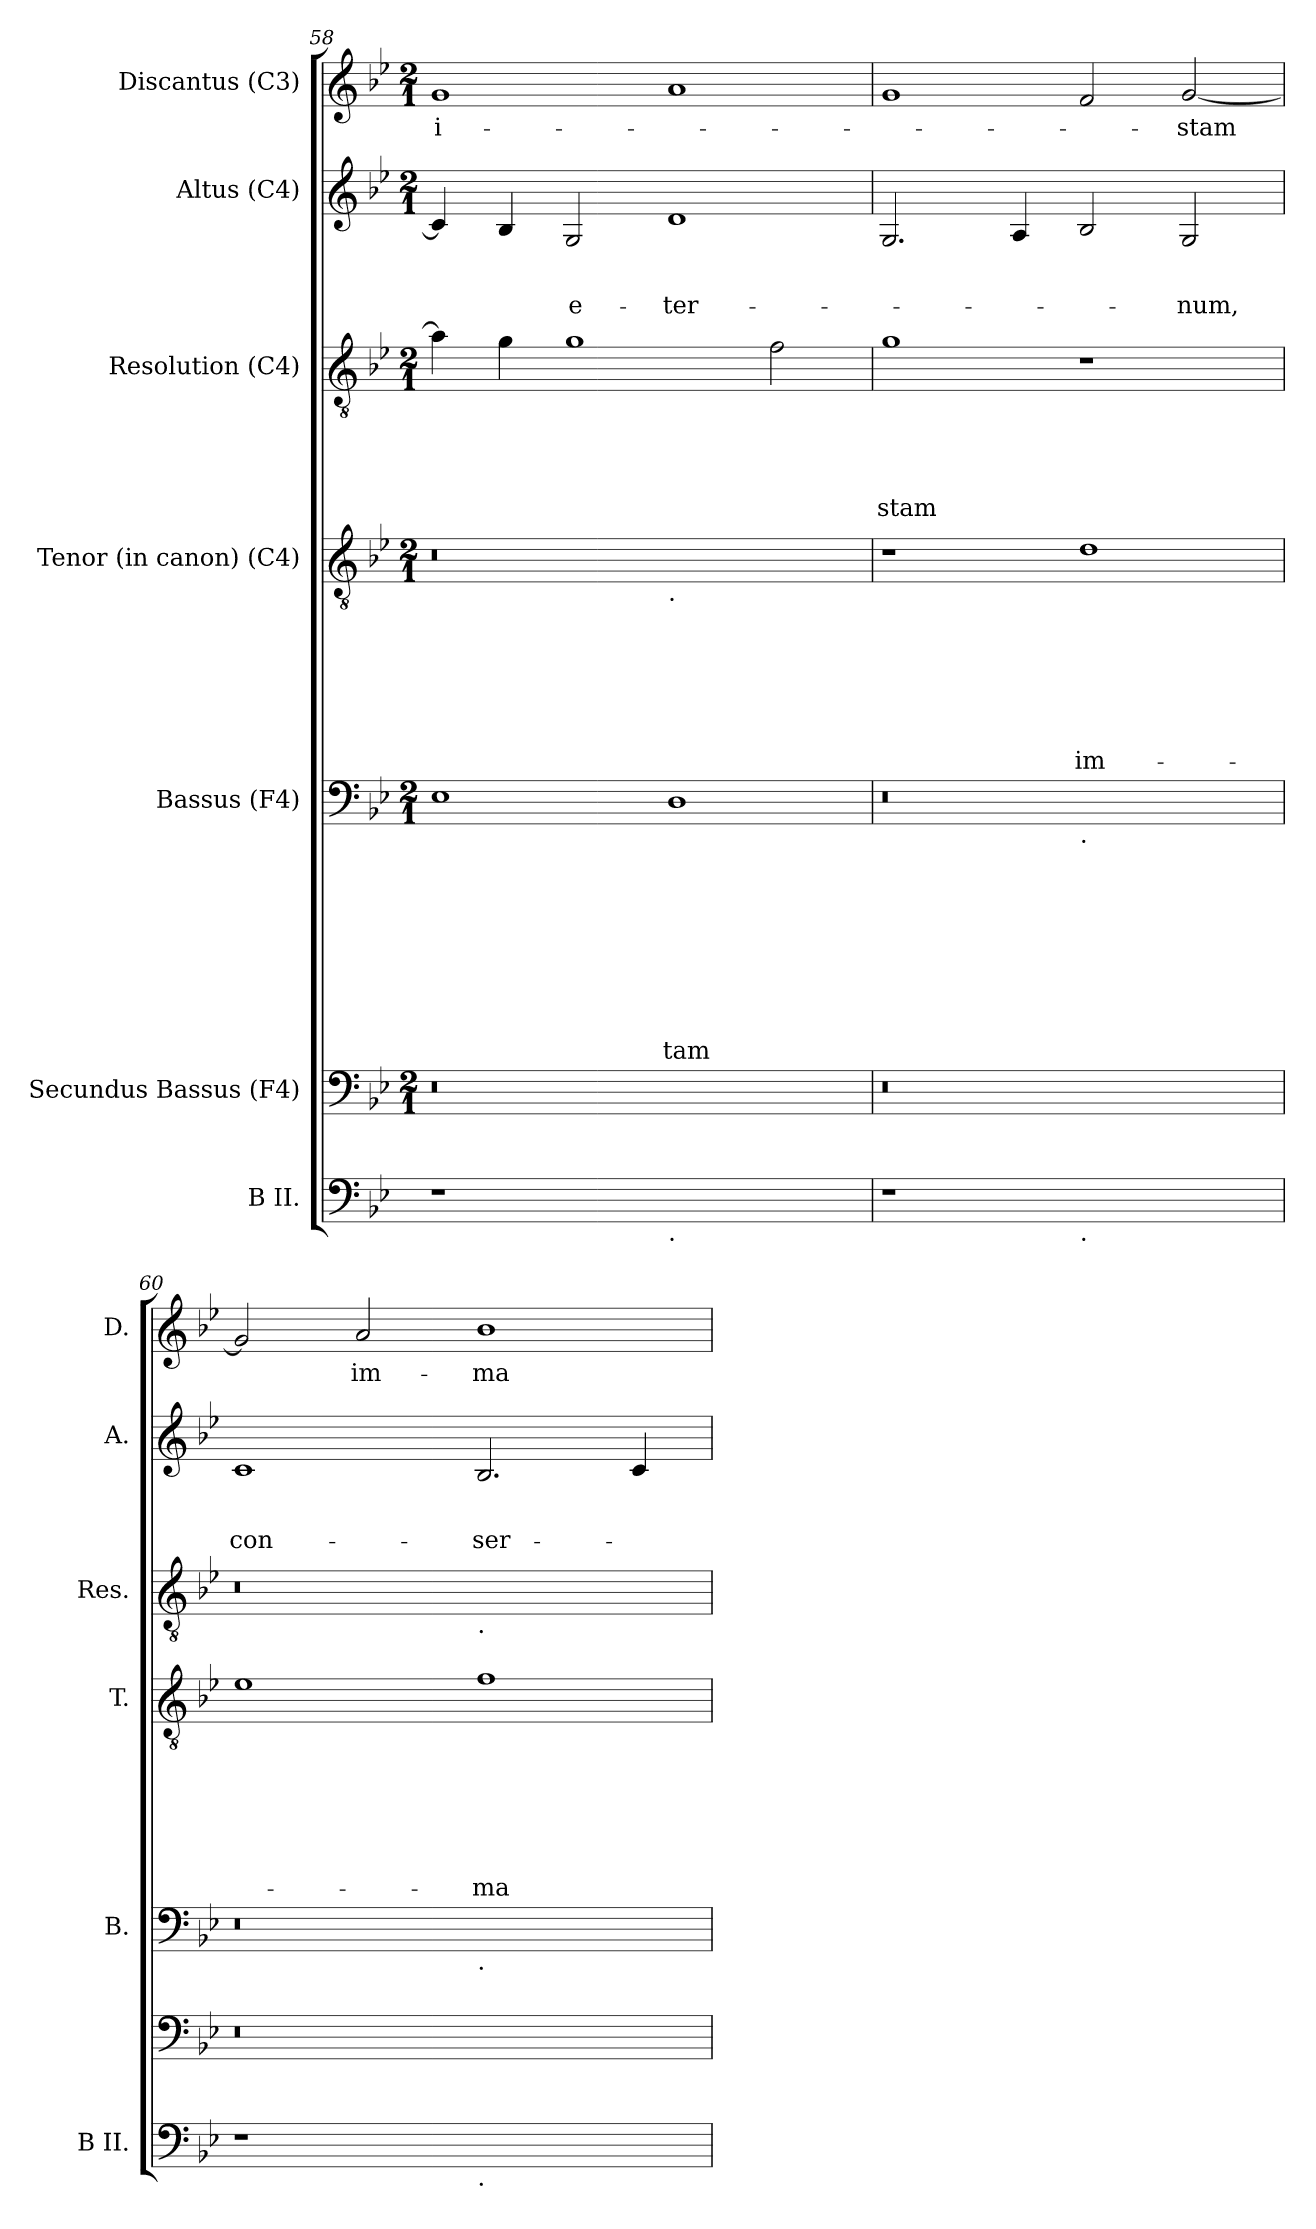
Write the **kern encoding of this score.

**kern	**kern	**kern	**text	**text	**text	**text	**text	**text	**text	**text	**text	**kern	**text	**text	**text	**text	**text	**text	**text	**kern	**text	**text	**text	**text	**text	**kern	**text	**text	**text	**kern	**text
*part7	*part6	*part5	*part5	*part5	*part5	*part5	*part5	*part5	*part5	*part5	*part5	*part4	*part4	*part4	*part4	*part4	*part4	*part4	*part4	*part3	*part3	*part3	*part3	*part3	*part3	*part2	*part2	*part2	*part2	*part1	*part1
*staff7	*staff6	*staff5	*staff5	*staff5	*staff5	*staff5	*staff5	*staff5	*staff5	*staff5	*staff5	*staff4	*staff4	*staff4	*staff4	*staff4	*staff4	*staff4	*staff4	*staff3	*staff3	*staff3	*staff3	*staff3	*staff3	*staff2	*staff2	*staff2	*staff2	*staff1	*staff1
*I"B II.	*I"Secundus Bassus (F4)	*I"Bassus (F4)	*	*	*	*	*	*	*	*	*	*I"Tenor (in canon) (C4)	*	*	*	*	*	*	*	*I"Resolution (C4)	*	*	*	*	*	*I"Altus (C4)	*	*	*	*I"Discantus (C3)	*
*I'B II.	*	*I'B.	*	*	*	*	*	*	*	*	*	*I'T.	*	*	*	*	*	*	*	*I'Res.	*	*	*	*	*	*I'A.	*	*	*	*I'D.	*
*clefF4	*clefF4	*clefF4	*	*	*	*	*	*	*	*	*	*clefGv2	*	*	*	*	*	*	*	*clefGv2	*	*	*	*	*	*clefG2	*	*	*	*clefG2	*
*k[b-e-]	*k[b-e-]	*k[b-e-]	*	*	*	*	*	*	*	*	*	*k[b-e-]	*	*	*	*	*	*	*	*k[b-e-]	*	*	*	*	*	*k[b-e-]	*	*	*	*k[b-e-]	*
*B-:	*B-:	*B-:	*	*	*	*	*	*	*	*	*	*B-:	*	*	*	*	*	*	*	*B-:	*	*	*	*	*	*B-:	*	*	*	*B-:	*
*	*M2/1	*M2/1	*	*	*	*	*	*	*	*	*	*M2/1	*	*	*	*	*	*	*	*M2/1	*	*	*	*	*	*M2/1	*	*	*	*M2/1	*
=58	=58	=58	=58	=58	=58	=58	=58	=58	=58	=58	=58	=58	=58	=58	=58	=58	=58	=58	=58	=58	=58	=58	=58	=58	=58	=58	=58	=58	=58	=58	=58
!	!	!	!	!	!	!	!	!	!	!	!	!	!	!	!	!	!	!	!	!	!	!	!	!	!	!	!	!	!	!	!LO:LY:b:rj
*	*	*	*	*	*	*	*	*	*	*	*	*^	*	*	*	*	*	*	*	*	*	*	*	*	*	*	*	*	*	*	*
1r	0r	1E-	.	.	.	.	.	.	.	.	.	0r	1ryy	.	.	.	.	.	.	.	4a\]	.	.	.	.	.	4c/]	.	.	.	1g	i-
.	.	.	.	.	.	.	.	.	.	.	.	.	.	.	.	.	.	.	.	.	4g\	.	.	.	.	.	4B-/	.	.	.	.	.
!	!	!	!	!	!	!	!	!	!	!	!	!	!	!	!	!	!	!	!	!	!	!	!	!	!	!	!	!	!	!LO:LY:b	!	!
.	.	.	.	.	.	.	.	.	.	.	.	.	.	.	.	.	.	.	.	.	1g	.	.	.	.	.	2G/	.	.	-e-	.	.
!	!	!	!	!	!	!	!	!	!	!	!	!	!LO:TX:b:t=.	!	!	!	!	!	!	!	!	!	!	!	!	!	!	!	!	!	!	!
!LO:TX:b:t=.	!	!	!	!	!	!	!	!	!	!	!	!	!	!	!	!	!	!	!	!	!	!	!	!	!	!	!	!	!	!	!	!
!	!	!	!	!	!	!	!	!	!	!	!LO:LY:b	!	!	!	!	!	!	!	!	!	!	!	!	!	!	!	!	!	!	!LO:LY:b	!	!
1ryy	.	1D	.	.	.	.	.	.	.	.	-tam	.	1ryy	.	.	.	.	.	.	.	.	.	.	.	.	.	1d	.	.	-ter-	1a	.
.	.	.	.	.	.	.	.	.	.	.	.	.	.	.	.	.	.	.	.	.	2f\	.	.	.	.	.	.	.	.	.	.	.
=59	=59	=59	=59	=59	=59	=59	=59	=59	=59	=59	=59	=59	=59	=59	=59	=59	=59	=59	=59	=59	=59	=59	=59	=59	=59	=59	=59	=59	=59	=59	=59	=59
!	!	!	!	!	!	!	!	!	!	!	!	!	!	!	!	!	!	!	!	!	!	!	!	!	!	!LO:LY:b	!	!	!	!	!	!
*	*	*^	*	*	*	*	*	*	*	*	*	*v	*v	*	*	*	*	*	*	*	*	*	*	*	*	*	*	*	*	*	*	*
1r	0r	0r	1ryy	.	.	.	.	.	.	.	.	.	1r	.	.	.	.	.	.	.	1g	.	.	.	.	-stam	2.G/	.	.	.	1g	.
.	.	.	.	.	.	.	.	.	.	.	.	.	.	.	.	.	.	.	.	.	.	.	.	.	.	.	4A/	.	.	.	.	.
!	!	!	!LO:TX:b:t=.	!	!	!	!	!	!	!	!	!	!	!	!	!	!	!	!	!	!	!	!	!	!	!	!	!	!	!	!	!
!LO:TX:b:t=.	!	!	!	!	!	!	!	!	!	!	!	!	!	!	!	!	!	!	!	!	!	!	!	!	!	!	!	!	!	!	!	!
!	!	!	!	!	!	!	!	!	!	!	!	!	!	!	!	!	!	!	!	!LO:LY:b	!	!	!	!	!	!	!	!	!	!	!	!
1ryy	.	.	1ryy	.	.	.	.	.	.	.	.	.	1d	.	.	.	.	.	.	im-	1r	.	.	.	.	.	2B-/	.	.	.	2f/	.
!	!	!	!	!	!	!	!	!	!	!	!	!	!	!	!	!	!	!	!	!	!	!	!	!	!	!	!	!	!	!LO:LY:b	!	!LO:LY:b
.	.	.	.	.	.	.	.	.	.	.	.	.	.	.	.	.	.	.	.	.	.	.	.	.	.	.	2G/	.	.	-num,	[<2g/	-stam
=60	=60	=60	=60	=60	=60	=60	=60	=60	=60	=60	=60	=60	=60	=60	=60	=60	=60	=60	=60	=60	=60	=60	=60	=60	=60	=60	=60	=60	=60	=60	=60	=60
!	!	!	!	!	!	!	!	!	!	!	!	!	!	!	!	!	!	!	!	!	!	!	!	!	!	!	!	!	!	!LO:LY:b	!	!
*	*	*	*	*	*	*	*	*	*	*	*	*	*	*	*	*	*	*	*	*	*^	*	*	*	*	*	*	*	*	*	*	*
1r	0r	0r	1ryy	.	.	.	.	.	.	.	.	.	1e-	.	.	.	.	.	.	.	0r	1ryy	.	.	.	.	.	1c	.	.	con-	2g/]	.
!	!	!	!	!	!	!	!	!	!	!	!	!	!	!	!	!	!	!	!	!	!	!	!	!	!	!	!	!	!	!	!	!	!LO:LY:b
.	.	.	.	.	.	.	.	.	.	.	.	.	.	.	.	.	.	.	.	.	.	.	.	.	.	.	.	.	.	.	.	2a/	im-
!	!	!	!	!	!	!	!	!	!	!	!	!	!	!	!	!	!	!	!	!	!	!LO:TX:b:t=.	!	!	!	!	!	!	!	!	!	!	!
!	!	!	!LO:TX:b:t=.	!	!	!	!	!	!	!	!	!	!	!	!	!	!	!	!	!	!	!	!	!	!	!	!	!	!	!	!	!	!
!LO:TX:b:t=.	!	!	!	!	!	!	!	!	!	!	!	!	!	!	!	!	!	!	!	!	!	!	!	!	!	!	!	!	!	!	!	!	!
!	!	!	!	!	!	!	!	!	!	!	!	!	!	!	!	!	!	!	!	!LO:LY:b	!	!	!	!	!	!	!	!	!	!	!LO:LY:b	!	!LO:LY:b
1ryy	.	.	1ryy	.	.	.	.	.	.	.	.	.	[>1f	.	.	.	.	.	.	-ma-	.	1ryy	.	.	.	.	.	2.B-/	.	.	-ser-	1b-	-ma-
.	.	.	.	.	.	.	.	.	.	.	.	.	.	.	.	.	.	.	.	.	.	.	.	.	.	.	.	4c/	.	.	.	.	.
*	*	*v	*v	*	*	*	*	*	*	*	*	*	*	*	*	*	*	*	*	*	*v	*v	*	*	*	*	*	*	*	*	*	*	*
=	=	=	=	=	=	=	=	=	=	=	=	=	=	=	=	=	=	=	=	=	=	=	=	=	=	=	=	=	=	=	=
*-	*-	*-	*-	*-	*-	*-	*-	*-	*-	*-	*-	*-	*-	*-	*-	*-	*-	*-	*-	*-	*-	*-	*-	*-	*-	*-	*-	*-	*-	*-	*-
